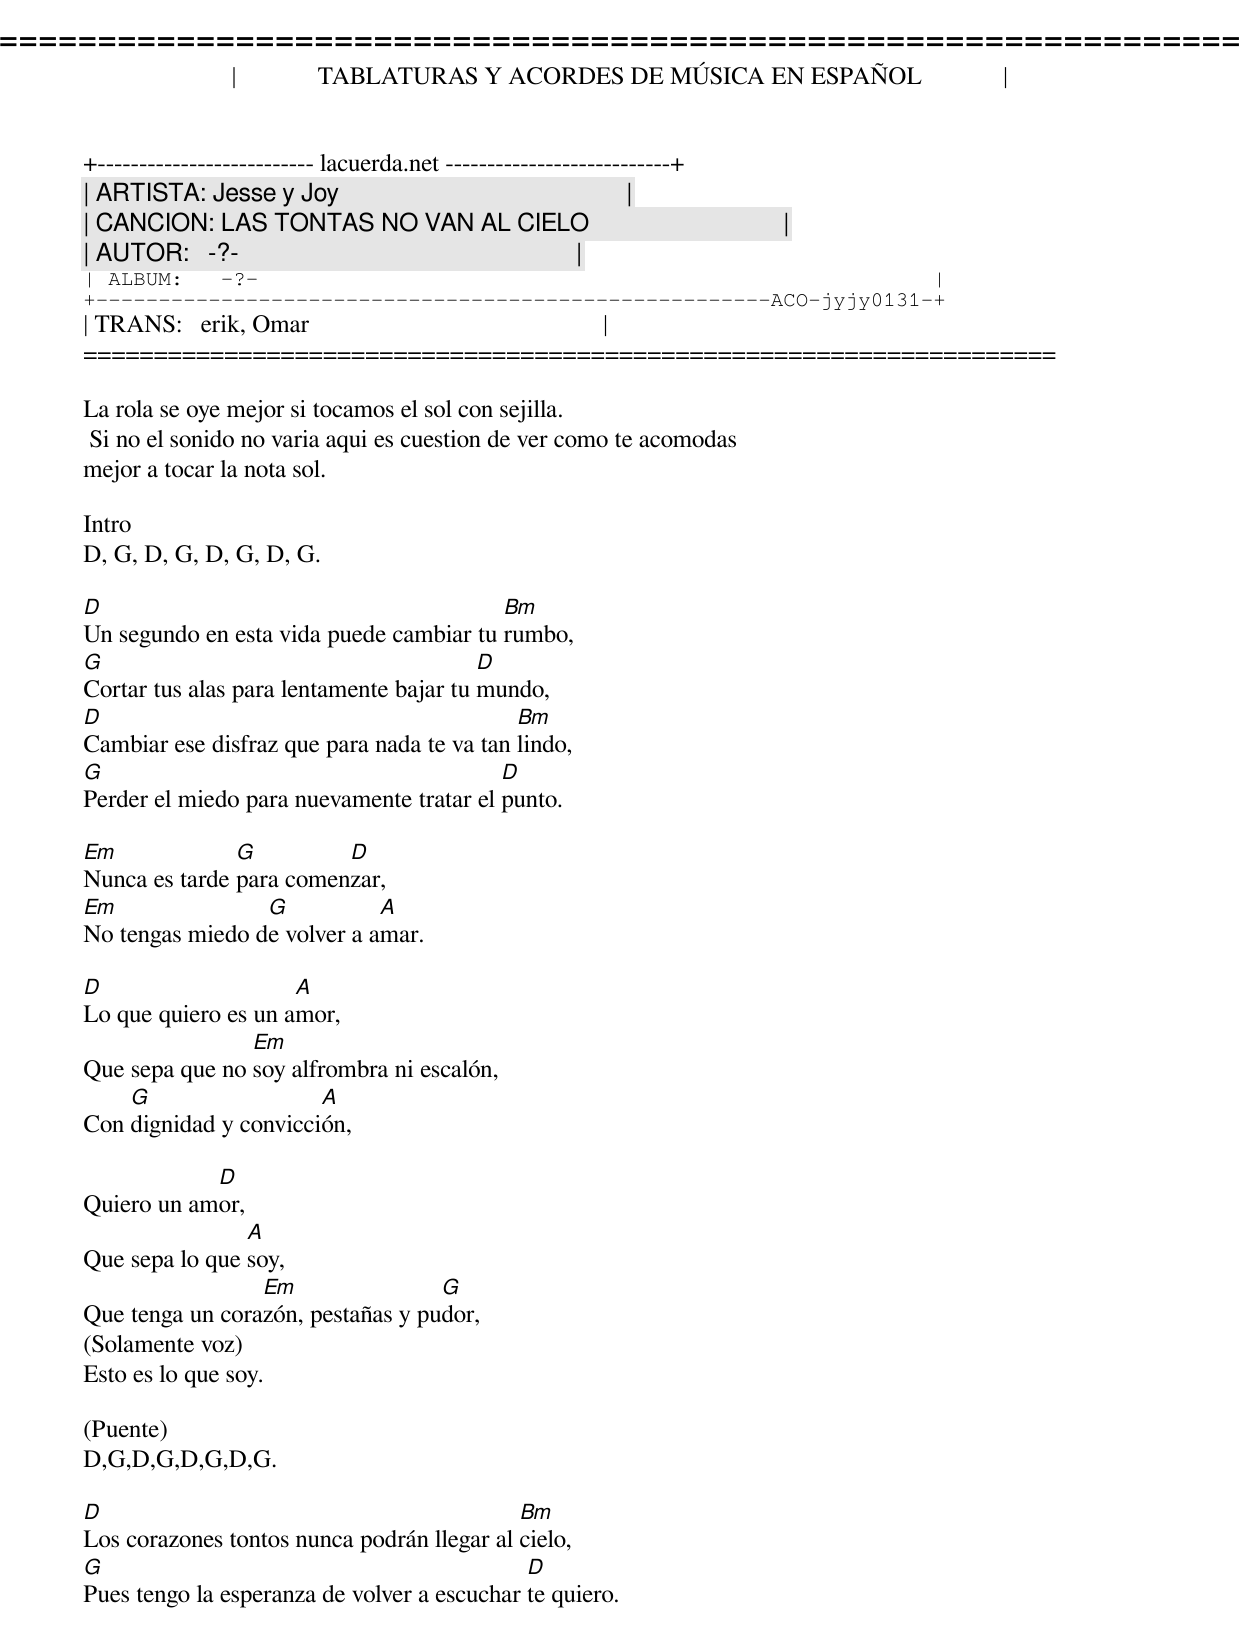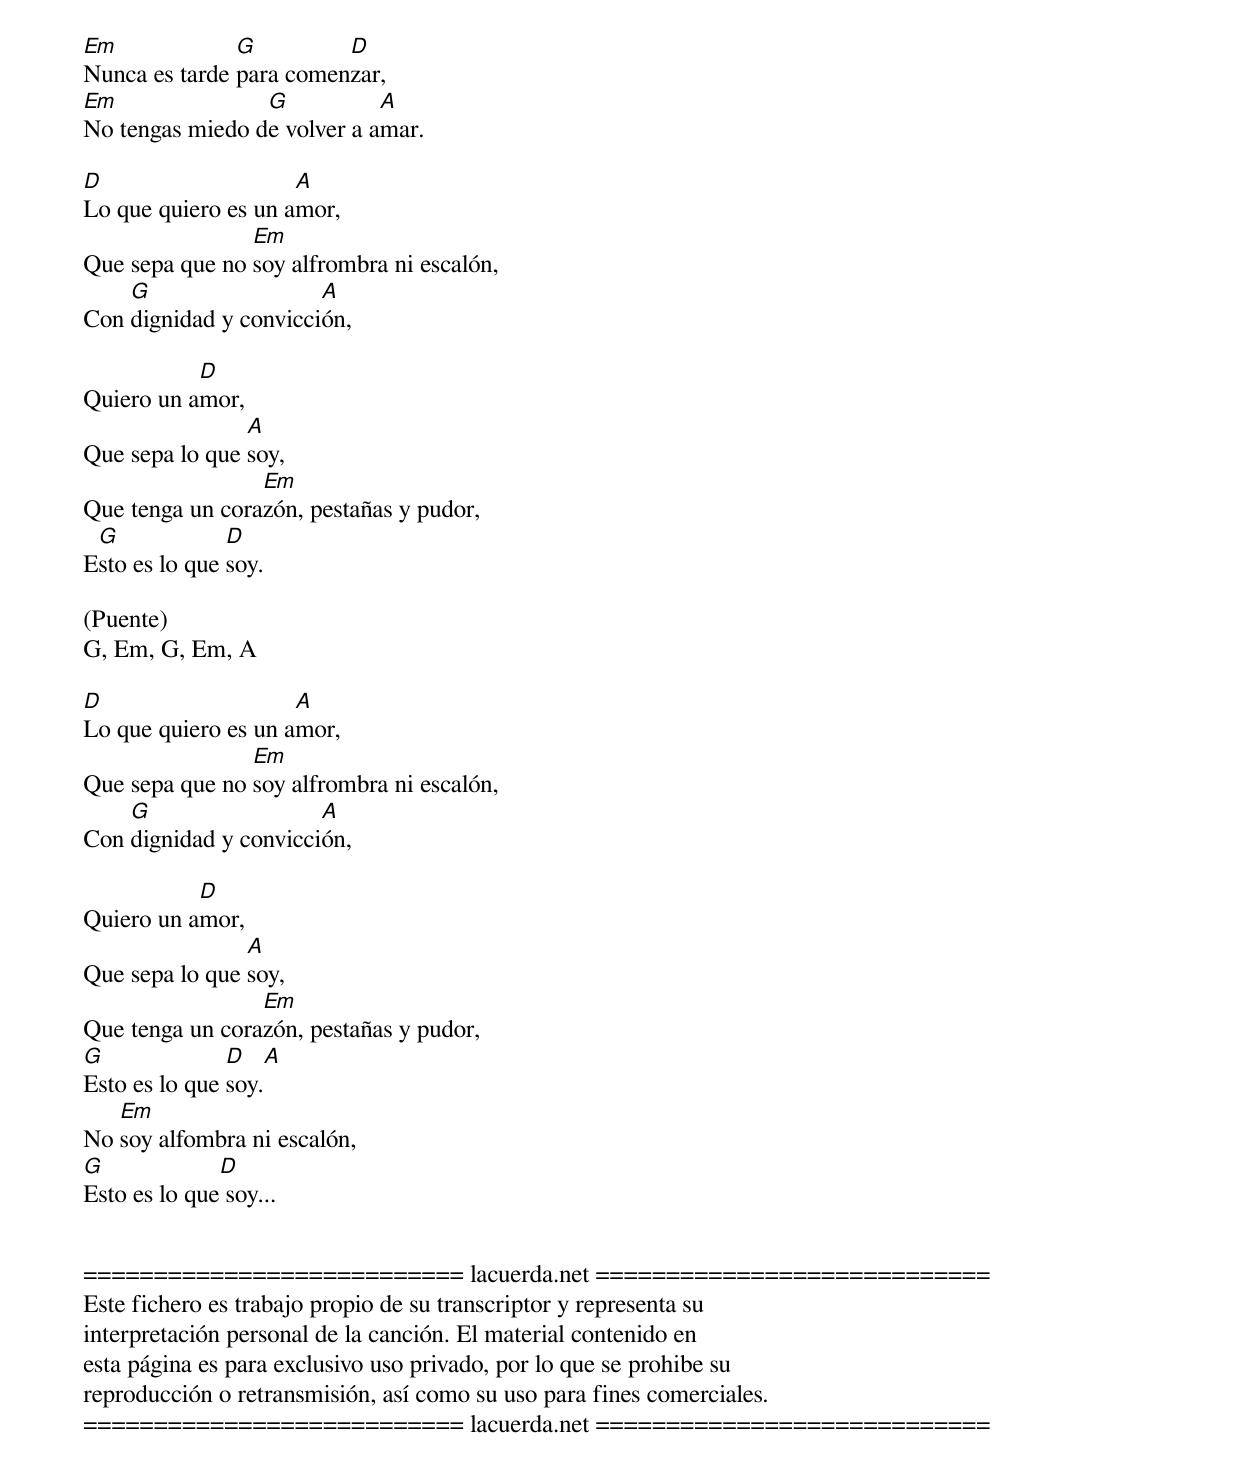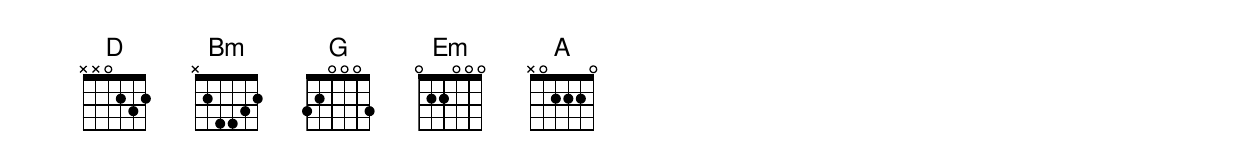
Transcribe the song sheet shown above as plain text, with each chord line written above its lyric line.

=====================================================================
|             TABLATURAS Y ACORDES DE MÚSICA EN ESPAÑOL             |
+-------------------------- lacuerda.net ---------------------------+
| ARTISTA: Jesse y Joy                                              |
| CANCION: LAS TONTAS NO VAN AL CIELO                               |
| AUTOR:   -?-                                                      |
| ALBUM:   -?-                                                      |
+------------------------------------------------------ACO-jyjy0131-+
| TRANS:   erik, Omar                                               |
=====================================================================

La rola se oye mejor si tocamos el sol con sejilla.
 Si no el sonido no varia aqui es cuestion de ver como te acomodas
mejor a tocar la nota sol.

Intro
D, G, D, G, D, G, D, G.

D                                        Bm
Un segundo en esta vida puede cambiar tu rumbo,
G                                        D
Cortar tus alas para lentamente bajar tu mundo,
D                                           Bm
Cambiar ese disfraz que para nada te va tan lindo,
G                                         D
Perder el miedo para nuevamente tratar el punto.

Em             G         D
Nunca es tarde para comenzar,
Em               G           A
No tengas miedo de volver a amar.

D                    A
Lo que quiero es un amor,
                Em
Que sepa que no soy alfrombra ni escalón,
    G                  A
Con dignidad y convicción,

            D
Quiero un amor,
                A
Que sepa lo que soy,
                 Em                G
Que tenga un corazón, pestañas y pudor,
(Solamente voz)
Esto es lo que soy.

(Puente)
D,G,D,G,D,G,D,G.

D                                           Bm
Los corazones tontos nunca podrán llegar al cielo,
G                                            D
Pues tengo la esperanza de volver a escuchar te quiero.

Em             G         D
Nunca es tarde para comenzar,
Em               G           A
No tengas miedo de volver a amar.

D                    A
Lo que quiero es un amor,
                Em
Que sepa que no soy alfrombra ni escalón,
    G                  A
Con dignidad y convicción,

           D
Quiero un amor,
                A
Que sepa lo que soy,
                 Em
Que tenga un corazón, pestañas y pudor,
 G             D
Esto es lo que soy.

(Puente)
G, Em, G, Em, A

D                    A
Lo que quiero es un amor,
                Em
Que sepa que no soy alfrombra ni escalón,
    G                  A
Con dignidad y convicción,

           D
Quiero un amor,
                A
Que sepa lo que soy,
                 Em
Que tenga un corazón, pestañas y pudor,
G              D    A
Esto es lo que soy.
   Em
No soy alfombra ni escalón,
G             D
Esto es lo que soy...


=========================== lacuerda.net ============================
Este fichero es trabajo propio de su transcriptor y representa su
interpretación personal de la canción. El material contenido en
esta página es para exclusivo uso privado, por lo que se prohibe su
reproducción o retransmisión, así como su uso para fines comerciales.
=========================== lacuerda.net ============================
